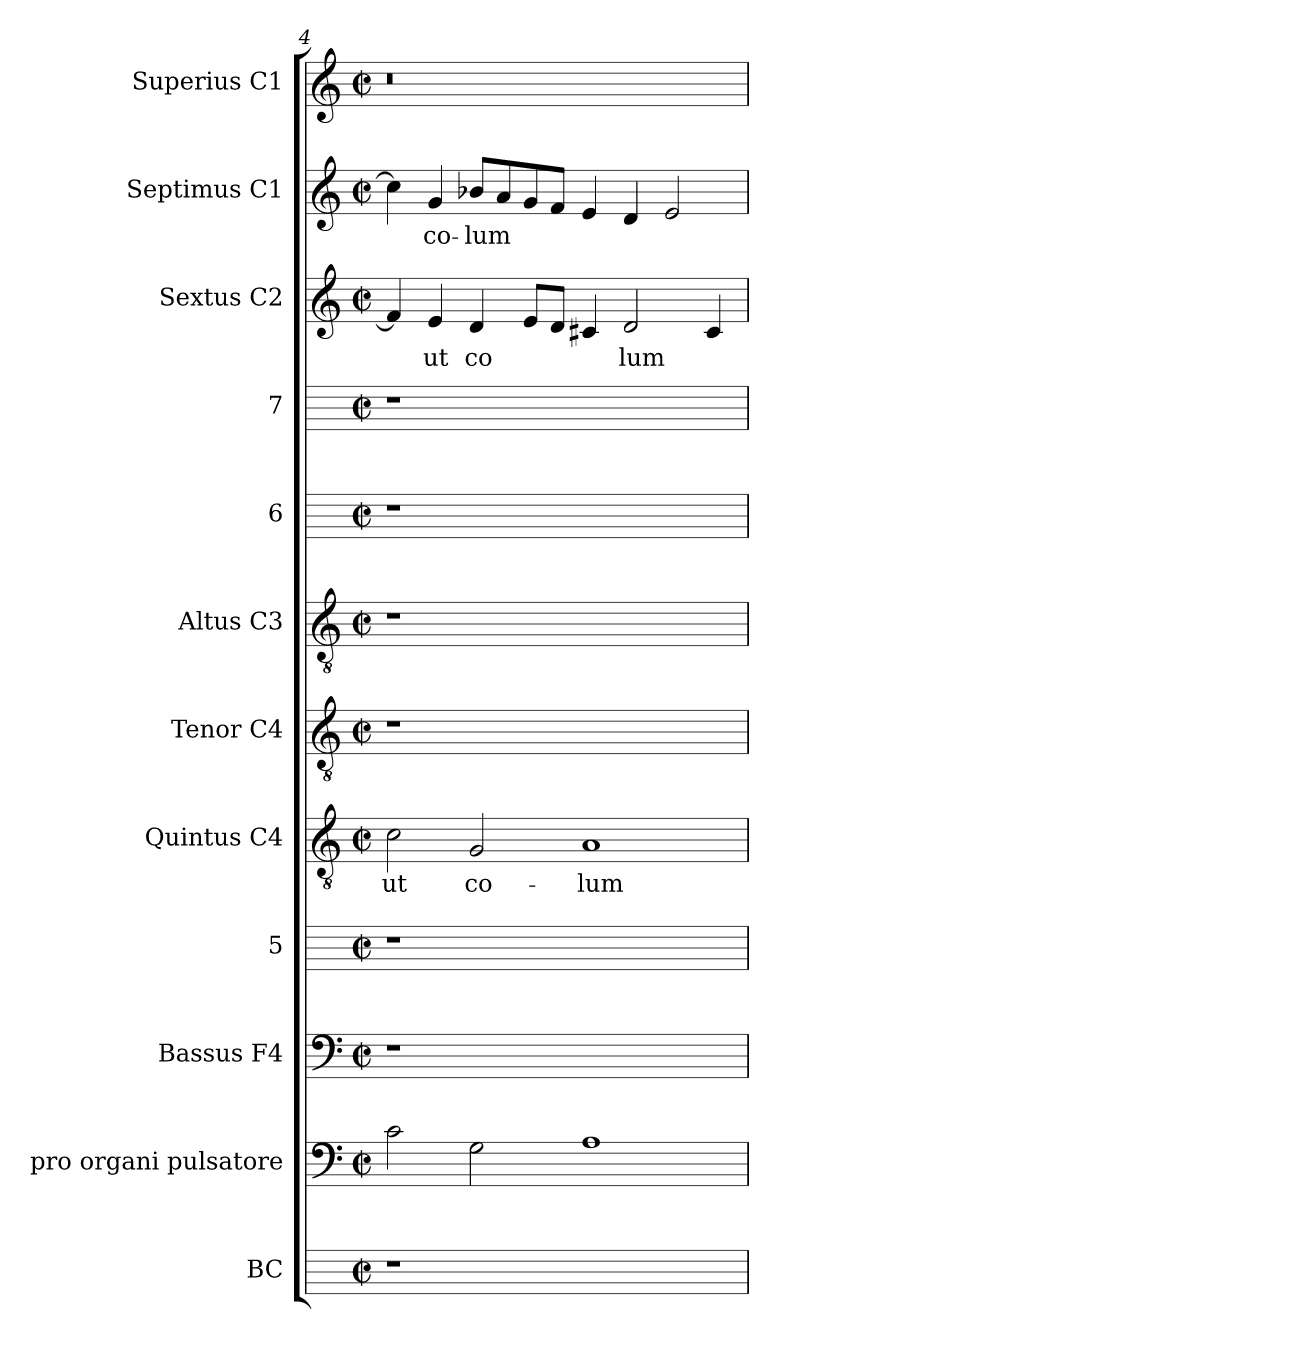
**kern	**kern	**kern	**kern	**kern	**text	**kern	**kern	**kern	**kern	**kern	**text	**kern	**text	**kern
*part12	*part11	*part10	*part9	*part8	*part8	*part7	*part6	*part5	*part4	*part3	*part3	*part2	*part2	*part1
*staff12	*staff11	*staff10	*staff9	*staff8	*staff8	*staff7	*staff6	*staff5	*staff4	*staff3	*staff3	*staff2	*staff2	*staff1
*I"BC	*I"pro organi  pulsatore	*I"Bassus  F4	*I"5	*I"Quintus  C4	*	*I"Tenor  C4	*I"Altus  C3	*I"6	*I"7	*I"Sextus  C2	*	*I"Septimus  C1	*	*I"Superius  C1
*I'BC	*	*I'B	*	*	*	*I'T	*I'A	*	*	*	*	*	*	*I'S
*	*clefF4	*clefF4	*	*clefGv2	*	*clefGv2	*clefGv2	*	*	*clefG2	*	*clefG2	*	*clefG2
*k[]	*k[]	*k[]	*k[]	*k[]	*	*k[]	*k[]	*k[]	*k[]	*k[]	*	*k[]	*	*k[]
*C:	*C:	*C:	*C:	*C:	*	*C:	*C:	*C:	*C:	*C:	*	*C:	*	*C:
*M2/2	*M2/2	*M2/2	*M2/2	*M2/2	*	*M2/2	*M2/2	*M2/2	*M2/2	*M2/2	*	*M2/2	*	*M2/2
*met(c|)	*met(c|)	*met(c|)	*met(c|)	*met(c|)	*	*met(c|)	*met(c|)	*met(c|)	*met(c|)	*met(c|)	*	*met(c|)	*	*met(c|)
=4	=4	=4	=4	=4	=4	=4	=4	=4	=4	=4	=4	=4	=4	=4
!	!	!	!	!	!LO:LY:b:cj	!	!	!	!	!	!LO:LY:b:cj	!	!LO:LY:b:cj	!
1r	2c\	1r	1r	2c\	-ut	1r	1r	1r	1r	4f/]	--	4cc\]	.	0r
!	!	!	!	!	!	!	!	!	!	!	!LO:LY:b:cj	!	!LO:LY:b:cj	!
.	.	.	.	.	.	.	.	.	.	4e/	-ut	4g/	co-	.
!	!	!	!	!	!LO:LY:b:cj	!	!	!	!	!	!LO:LY:b:cj	!	!LO:LY:b:cj	!
.	2G\	.	.	2G/	co-	.	.	.	.	4d/	co-	8b-X/L	-lum-	.
!	!	!	!	!	!	!	!	!	!	!	!	!	!LO:LY:b:cj	!
.	.	.	.	.	.	.	.	.	.	.	.	8a/	--	.
!	!	!	!	!	!	!	!	!	!	!	!LO:LY:b:cj	!	!LO:LY:b:cj	!
.	.	.	.	.	.	.	.	.	.	8e/L	--	8g/	--	.
!	!	!	!	!	!	!	!	!	!	!	!LO:LY:b:cj	!	!LO:LY:b:cj	!
.	.	.	.	.	.	.	.	.	.	8d/J	--	8f/J	--	.
!	!	!	!	!	!LO:LY:b:cj	!	!	!	!	!	!LO:LY:b:cj	!	!LO:LY:b:cj	!
1ryy	1A	1ryy	1ryy	1A	-lum-	1ryy	1ryy	1ryy	1ryy	4c#X/	--	4e/	--	.
!	!	!	!	!	!	!	!	!	!	!	!LO:LY:b:cj	!	!LO:LY:b:cj	!
.	.	.	.	.	.	.	.	.	.	2d/	-lum-	4d/	--	.
!	!	!	!	!	!	!	!	!	!	!	!	!	!LO:LY:b:cj	!
.	.	.	.	.	.	.	.	.	.	.	.	2e/	--	.
!	!	!	!	!	!	!	!	!	!	!	!LO:LY:b:cj	!	!	!
.	.	.	.	.	.	.	.	.	.	4c#/	--	.	.	.
=	=	=	=	=	=	=	=	=	=	=	=	=	=	=
*-	*-	*-	*-	*-	*-	*-	*-	*-	*-	*-	*-	*-	*-	*-
